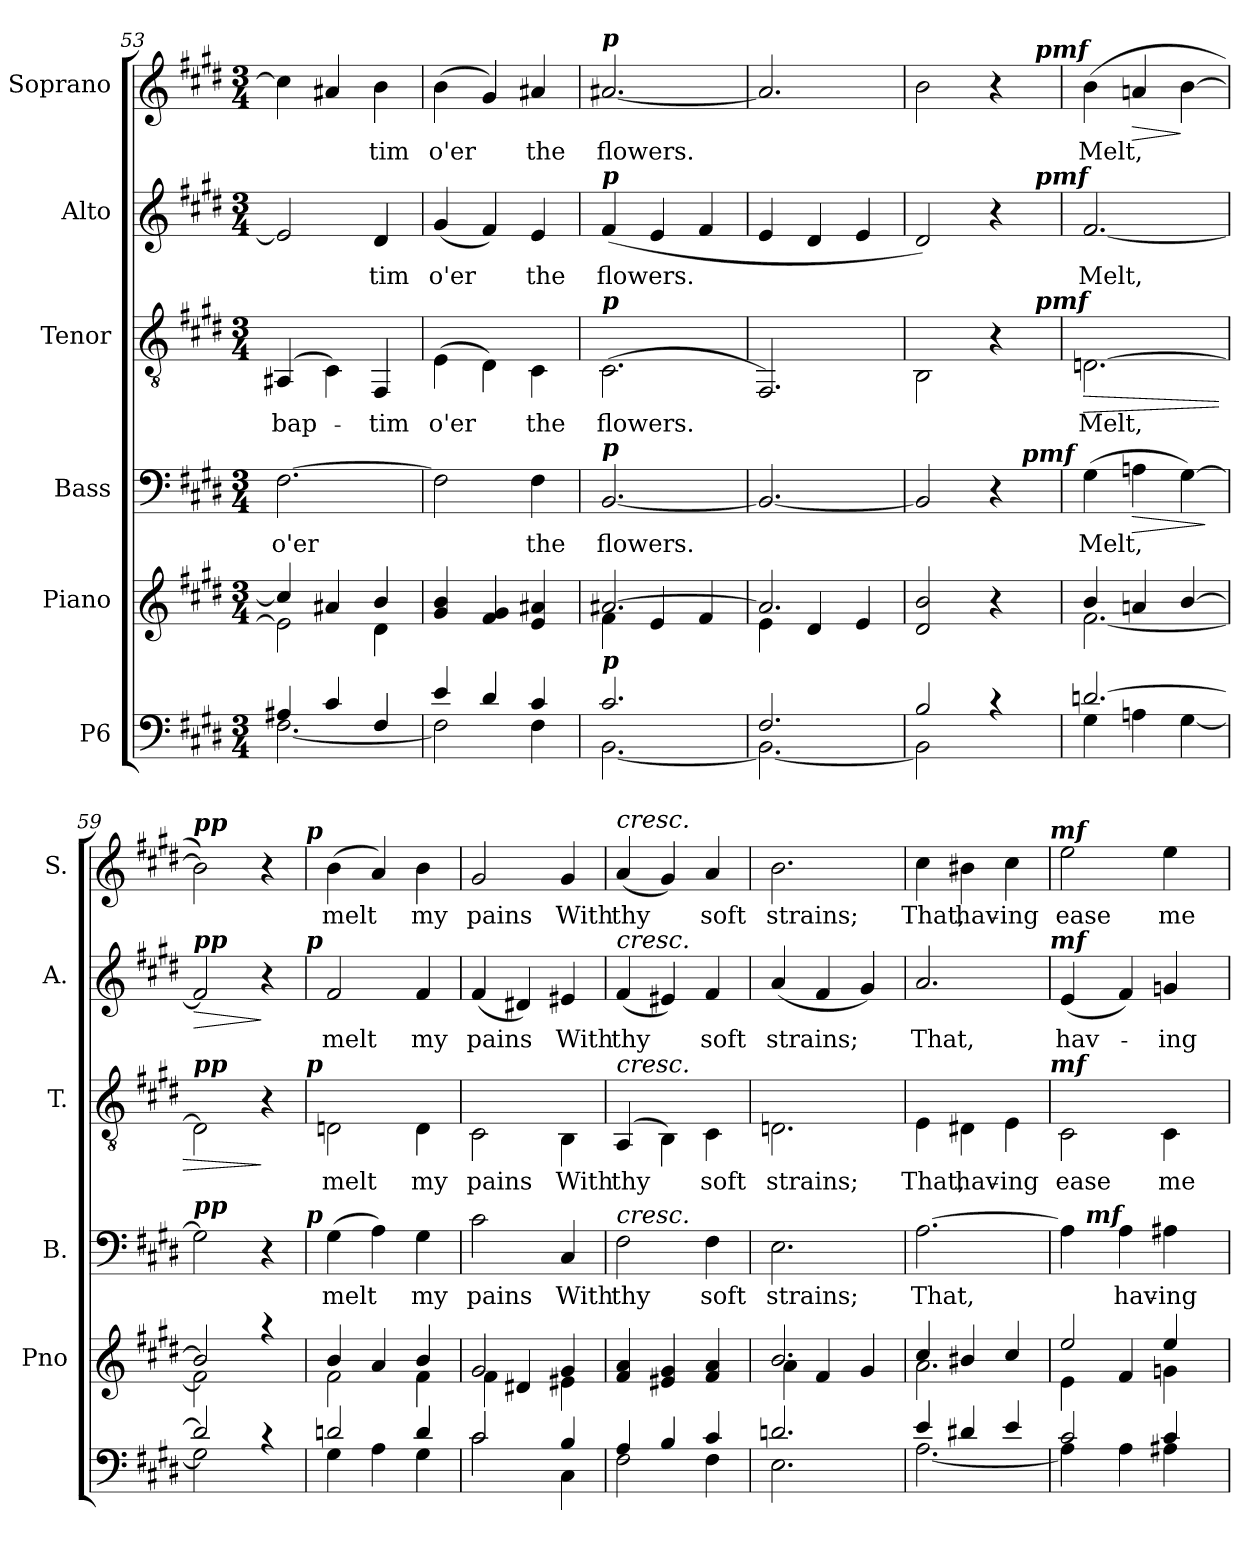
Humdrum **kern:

**kern	**kern	**kern	**text	**dynam	**kern	**text	**dynam	**kern	**text	**dynam	**kern	**text	**dynam
*part6	*part5	*part4	*part4	*part4	*part3	*part3	*part3	*part2	*part2	*part2	*part1	*part1	*part1
*staff6	*staff5	*staff4	*staff4	*staff4	*staff3	*staff3	*staff3	*staff2	*staff2	*staff2	*staff1	*staff1	*staff1
*I"P6	*I"Piano	*I"Bass	*	*	*I"Tenor	*	*	*I"Alto	*	*	*I"Soprano	*	*
*	*I'Pno	*I'B.	*	*	*I'T.	*	*	*I'A.	*	*	*I'S.	*	*
*clefF4	*clefG2	*clefF4	*	*	*clefGv2	*	*	*clefG2	*	*	*clefG2	*	*
*k[f#c#g#d#]	*k[f#c#g#d#]	*k[f#c#g#d#]	*	*	*k[f#c#g#d#]	*	*	*k[f#c#g#d#]	*	*	*k[f#c#g#d#]	*	*
*E:	*E:	*E:	*	*	*E:	*	*	*E:	*	*	*E:	*	*
*M3/4	*M3/4	*M3/4	*	*	*M3/4	*	*	*M3/4	*	*	*M3/4	*	*
=53	=53	=53	=53	=53	=53	=53	=53	=53	=53	=53	=53	=53	=53
*^	*^	*	*	*	*	*	*	*	*	*	*	*	*
!	!	!	!	!	!LO:LY:b	!	!	!LO:LY:b	!	!	!	!	!	!	!
4A#X/	[<2.F#\	4cc#/]	2e\]	[>2.F#\	o'er	.	(<4AA#X/	bap-	.	2e/]	.	.	4cc#\]	.	.
4c#/	.	4a#X/	.	.	.	.	4C#\)	.	.	.	.	.	4a#X/	.	.
!	!	!	!	!	!	!	!	!LO:LY:b	!	!	!LO:LY:b	!	!	!LO:LY:b	!
4F#/	.	4b/	4d#\	.	.	.	4FF#/	-tim	.	4d#/	-tim	.	4b\	-tim	.
!!LO:LB:g=z
=54	=54	=54	=54	=54	=54	=54	=54	=54	=54	=54	=54	=54	=54	=54	=54
!	!	!	!	!	!	!	!	!LO:LY:b	!	!	!LO:LY:b	!	!	!LO:LY:b	!
*	*	*v	*v	*	*	*	*	*	*	*	*	*	*	*	*
4e/	2F#\]	4g#/ 4b/	2F#\]	.	.	(>4E\	o'er	.	(<4g#/	o'er	.	(>4b\	o'er	.
4d#/	.	4f#/ 4g#/	.	.	.	4D#\)	.	.	4f#/)	.	.	4g#/)	.	.
!	!	!	!	!LO:LY:b	!	!	!LO:LY:b	!	!	!LO:LY:b	!	!	!LO:LY:b	!
4c#/	4F#\	4e/ 4a#X/	4F#\	the	.	4C#\	the	.	4e/	the	.	4a#X/	the	.
=55	=55	=55	=55	=55	=55	=55	=55	=55	=55	=55	=55	=55	=55	=55
*	*	*^	*	*	*	*	*	*	*	*	*	*	*	*
!	!	!	!	!	!	!	!	!	!	!	!	!	!LO:TX:a:Bi:t=p	!	!
!	!	!	!	!	!	!	!	!	!	!LO:TX:a:Bi:t=p	!	!	!	!	!
!	!	!	!	!	!	!	!LO:TX:a:Bi:t=p	!	!	!	!	!	!	!	!
!	!	!	!	!LO:TX:a:Bi:t=p	!	!	!	!	!	!	!	!	!	!	!
!LO:TX:a:Bi:t=p	!	!	!	!	!	!	!	!	!	!	!	!	!	!	!
!	!	!	!	!	!LO:LY:b	!	!	!LO:LY:b	!	!	!LO:LY:b	!	!	!LO:LY:b	!
2.c#/	[<2.BB\	[>2.a#X/	4f#\	[<2.BB/	flowers.	.	(>2.C#\	flowers.	.	(<4f#/	flowers.	.	[<2.a#X/	flowers.	.
.	.	.	4e/	.	.	.	.	.	.	4e/	.	.	.	.	.
.	.	.	4f#/	.	.	.	.	.	.	4f#/	.	.	.	.	.
=56	=56	=56	=56	=56	=56	=56	=56	=56	=56	=56	=56	=56	=56	=56	=56
2.F#/	2.BB\_	2.a#/]	4e\	2.BB/_	.	.	2.FF#/)	.	.	4e/	.	.	2.a#/]	.	.
.	.	.	4d#/	.	.	.	.	.	.	4d#/	.	.	.	.	.
.	.	.	4e/	.	.	.	.	.	.	4e/	.	.	.	.	.
*	*	*v	*v	*	*	*	*	*	*	*	*	*	*	*	*
=57	=57	=57	=57	=57	=57	=57	=57	=57	=57	=57	=57	=57	=57	=57
*	*	*	*^	*	*	*^	*	*	*^	*	*	*^	*	*
2B/	2BB\]	2d#/ 2b/	2BB/]	2ryy	.	.	2BB\	2ryy	.	.	2d#/)	2ryy	.	.	2b\	2ryy	.	.
4rc	4ryy	4r	4r	8ryy	.	.	4r	8ryy	.	.	4r	8ryy	.	.	4r	8ryy	.	.
!	!	!	!	!LO:TX:a:Bi:t=pmf	!	!	!	!	!	!	!	!	!	!	!	!	!	!
.	.	.	.	8ryy	.	.	.	32ryy	.	.	.	32ryy	.	.	.	32ryy	.	.
!	!	!	!	!	!	!	!	!	!	!	!	!	!	!	!	!LO:TX:a:Bi:t=pmf	!	!
!	!	!	!	!	!	!	!	!	!	!	!	!LO:TX:a:Bi:t=pmf	!	!	!	!	!	!
!	!	!	!	!	!	!	!	!LO:TX:a:Bi:t=pmf	!	!	!	!	!	!	!	!	!	!
.	.	.	.	.	.	.	.	16.ryy	.	.	.	16.ryy	.	.	.	16.ryy	.	.
=58	=58	=58	=58	=58	=58	=58	=58	=58	=58	=58	=58	=58	=58	=58	=58	=58	=58	=58
*	*	*^	*	*	*	*	*	*	*	*	*	*	*	*	*	*	*	*
!	!	!	!	!	!	!LO:LY:b	!	!	!	!LO:LY:b	!LO:HP:b	!	!	!LO:LY:b	!	!	!	!LO:LY:b	!
*	*	*	*	*v	*v	*	*	*	*	*	*	*v	*v	*	*	*v	*v	*	*
*	*	*	*	*	*	*	*v	*v	*	*	*	*	*	*	*	*
[>2.dn/	4G#\	4b/	[<2.f#\	(>4G#\	Melt,	.	[>2.Dn\	Melt,	>	[<2.f#/	Melt,	.	(>4b\	Melt,	.
!	!	!	!	!	!	!LO:HP:b	!	!	!	!	!	!	!	!	!LO:HP:b
.	4An\	4an/	.	4An\	.	>	.	.	.	.	.	.	4an/	.	>
.	[>4G#\	[>4b/	.	[>4G#\)	.	.	.	.	.	.	.	.	[>4b\	.	]
*v	*v	*	*	*	*	*	*	*	*	*	*	*	*	*	*
*	*v	*v	*	*	*	*	*	*	*	*	*	*	*	*
.	.	.	.	]	.	.	.	.	.	.	.	.	.
!!LO:PB:g=z
=59	=59	=59	=59	=59	=59	=59	=59	=59	=59	=59	=59	=59	=59
*^	*^	*	*	*	*	*	*	*	*	*	*	*	*
!	!	!	!	!	!	!	!	!	!	!	!	!	!LO:TX:a:Bi:t=pp	!	!
!	!	!	!	!	!	!	!	!	!	!LO:TX:a:Bi:t=pp	!	!	!	!	!
!	!	!	!	!	!	!	!LO:TX:a:Bi:t=pp	!	!	!	!	!	!	!	!
!	!	!	!	!LO:TX:a:Bi:t=pp	!	!	!	!	!	!	!	!	!	!	!
!	!	!	!	!	!	!	!	!	!	!	!	!LO:HP:b	!	!	!
2d/]	2G#\]	2b/]	2f#\]	2G#\]	.	.	2D\]	.	.	2f#/]	.	>	2b\])	.	.
4rc	4ryy	4raa	4ryy	4r	.	.	4r	.	]	4r	.	]	4r	.	.
!	!	!	!	!	!	!	!	!	!	!	!	!	!LO:TX:a:Bi:t=p	!	!
!	!	!	!	!	!	!	!	!	!	!LO:TX:a:Bi:t=p	!	!	!	!	!
!	!	!	!	!	!	!	!LO:TX:a:Bi:t=p	!	!	!	!	!	!	!	!
!	!	!	!	!LO:TX:a:Bi:t=p	!	!	!	!	!	!	!	!	!	!	!
=60	=60	=60	=60	=60	=60	=60	=60	=60	=60	=60	=60	=60	=60	=60	=60
!	!	!	!	!	!LO:LY:b	!	!	!LO:LY:b	!	!	!LO:LY:b	!	!	!LO:LY:b	!
2dn/	4G#\	4b/	2f#\	(>4G#\	melt	.	2Dn\	melt	.	2f#/	melt	.	(>4b\	melt	.
.	4A\	4a/	.	4A\)	.	.	.	.	.	.	.	.	4a/)	.	.
!	!	!	!	!	!LO:LY:b	!	!	!LO:LY:b	!	!	!LO:LY:b	!	!	!LO:LY:b	!
4d/	4G#\	4b/	4f#\	4G#\	my	.	4D\	my	.	4f#/	my	.	4b\	my	.
=61	=61	=61	=61	=61	=61	=61	=61	=61	=61	=61	=61	=61	=61	=61	=61
!	!	!	!	!	!LO:LY:b	!	!	!LO:LY:b	!	!	!LO:LY:b	!	!	!LO:LY:b	!
2c#/	2c#\	2g#/	4f#\	2c#\	pains	.	2C#\	pains	.	(<4f#/	pains	.	2g#/	pains	.
.	.	.	4d#X/	.	.	.	.	.	.	4d#X/)	.	.	.	.	.
!	!	!	!	!	!LO:LY:b	!	!	!LO:LY:b	!	!	!LO:LY:b	!	!	!LO:LY:b	!
4B/	4C#\	4g#/	4e#X\	4C#/	With	.	4BB\	With	.	4e#X/	With	.	4g#/	With	.
=62	=62	=62	=62	=62	=62	=62	=62	=62	=62	=62	=62	=62	=62	=62	=62
!	!	!	!	!	!	!	!	!	!	!	!	!	!LO:TX:a:i:t=cresc.	!	!
!	!	!	!	!	!	!	!	!	!	!LO:TX:a:i:t=cresc.	!	!	!	!	!
!	!	!	!	!	!	!	!LO:TX:a:i:t=cresc.	!	!	!	!	!	!	!	!
!	!	!	!	!LO:TX:a:i:t=cresc.	!	!	!	!	!	!	!	!	!	!	!
!	!	!	!	!	!LO:LY:b	!	!	!LO:LY:b	!	!	!LO:LY:b	!	!	!LO:LY:b	!
*	*	*v	*v	*	*	*	*	*	*	*	*	*	*	*	*
4A/	2F#\	4f#/ 4a/	2F#\	thy	.	(<4AA/	thy	.	(<4f#/	thy	.	(<4a/	thy	.
4B/	.	4e#X/ 4g#/	.	.	.	4BB\)	.	.	4e#X/)	.	.	4g#/)	.	.
!	!	!	!	!LO:LY:b	!	!	!LO:LY:b	!	!	!LO:LY:b	!	!	!LO:LY:b	!
4c#/	4F#\	4f#/ 4a/	4F#\	soft	.	4C#\	soft	.	4f#/	soft	.	4a/	soft	.
=63	=63	=63	=63	=63	=63	=63	=63	=63	=63	=63	=63	=63	=63	=63
*	*	*^	*	*	*	*	*	*	*	*	*	*	*	*
!	!	!	!	!	!LO:LY:b	!	!	!LO:LY:b	!	!	!LO:LY:b	!	!	!LO:LY:b	!
2.dn/	2.E\	2.b/	4a\	2.E\	strains;	.	2.Dn\	strains;	.	(<4a/	strains;	.	2.b\	strains;	.
.	.	.	4f#/	.	.	.	.	.	.	4f#/	.	.	.	.	.
.	.	.	4g#/	.	.	.	.	.	.	4g#/)	.	.	.	.	.
!!LO:LB:g=z
=64	=64	=64	=64	=64	=64	=64	=64	=64	=64	=64	=64	=64	=64	=64	=64
!	!	!	!	!	!LO:LY:b	!	!	!LO:LY:b	!	!	!LO:LY:b	!	!	!LO:LY:b	!
4e/	[<2.A\	4cc#/	2.a\	[>2.A\	That,	.	4E\	That,	.	2.a/	That,	.	4cc#\	That,	.
!	!	!	!	!	!	!	!	!LO:LY:b	!	!	!	!	!	!LO:LY:b	!
4d#X/	.	4b#X/	.	.	.	.	4D#X\	hav-	.	.	.	.	4b#X\	hav-	.
!	!	!	!	!	!	!	!	!LO:LY:b	!	!	!	!	!	!LO:LY:b	!
4e/	.	4cc#/	.	.	.	.	4E\	-ing	.	.	.	.	4cc#\	-ing	.
!	!	!	!	!	!	!	!	!	!	!	!	!	!LO:TX:a:Bi:t=mf	!	!
!	!	!	!	!	!	!	!	!	!	!LO:TX:a:Bi:t=mf	!	!	!	!	!
!	!	!	!	!	!	!	!LO:TX:a:Bi:t=mf	!	!	!	!	!	!	!	!
=65	=65	=65	=65	=65	=65	=65	=65	=65	=65	=65	=65	=65	=65	=65	=65
!	!	!	!	!	!	!	!	!LO:LY:b	!	!	!LO:LY:b	!	!	!LO:LY:b	!
*	*	*	*	*^	*	*	*	*	*	*	*	*	*	*	*
2c#/	4A\]	2ee/	4e\	4A\]	16.ryy	.	.	2C#\	ease	.	(<4e/	hav-	.	2ee\	ease	.
!	!	!	!	!	!LO:TX:a:Bi:t=mf	!	!	!	!	!	!	!	!	!	!	!
.	.	.	.	.	2ryy	.	.	.	.	.	.	.	.	.	.	.
!	!	!	!	!	!	!LO:LY:b	!	!	!	!	!	!	!	!	!	!
.	4A\	.	4f#/	4A\	.	hav-	.	.	.	.	4f#/)	.	.	.	.	.
!	!	!	!	!	!	!LO:LY:b	!	!	!LO:LY:b	!	!	!LO:LY:b	!	!	!LO:LY:b	!
4c#/	4A#X\	4ee/	4gn\	4A#X\	.	-ing	.	4C#\	me	.	4gn/	-ing	.	4ee\	me	.
.	.	.	.	.	8ryy	.	.	.	.	.	.	.	.	.	.	.
.	.	.	.	.	32ryy	.	.	.	.	.	.	.	.	.	.	.
*v	*v	*	*	*v	*v	*	*	*	*	*	*	*	*	*	*	*
*	*v	*v	*	*	*	*	*	*	*	*	*	*	*	*
=	=	=	=	=	=	=	=	=	=	=	=	=	=
*-	*-	*-	*-	*-	*-	*-	*-	*-	*-	*-	*-	*-	*-
